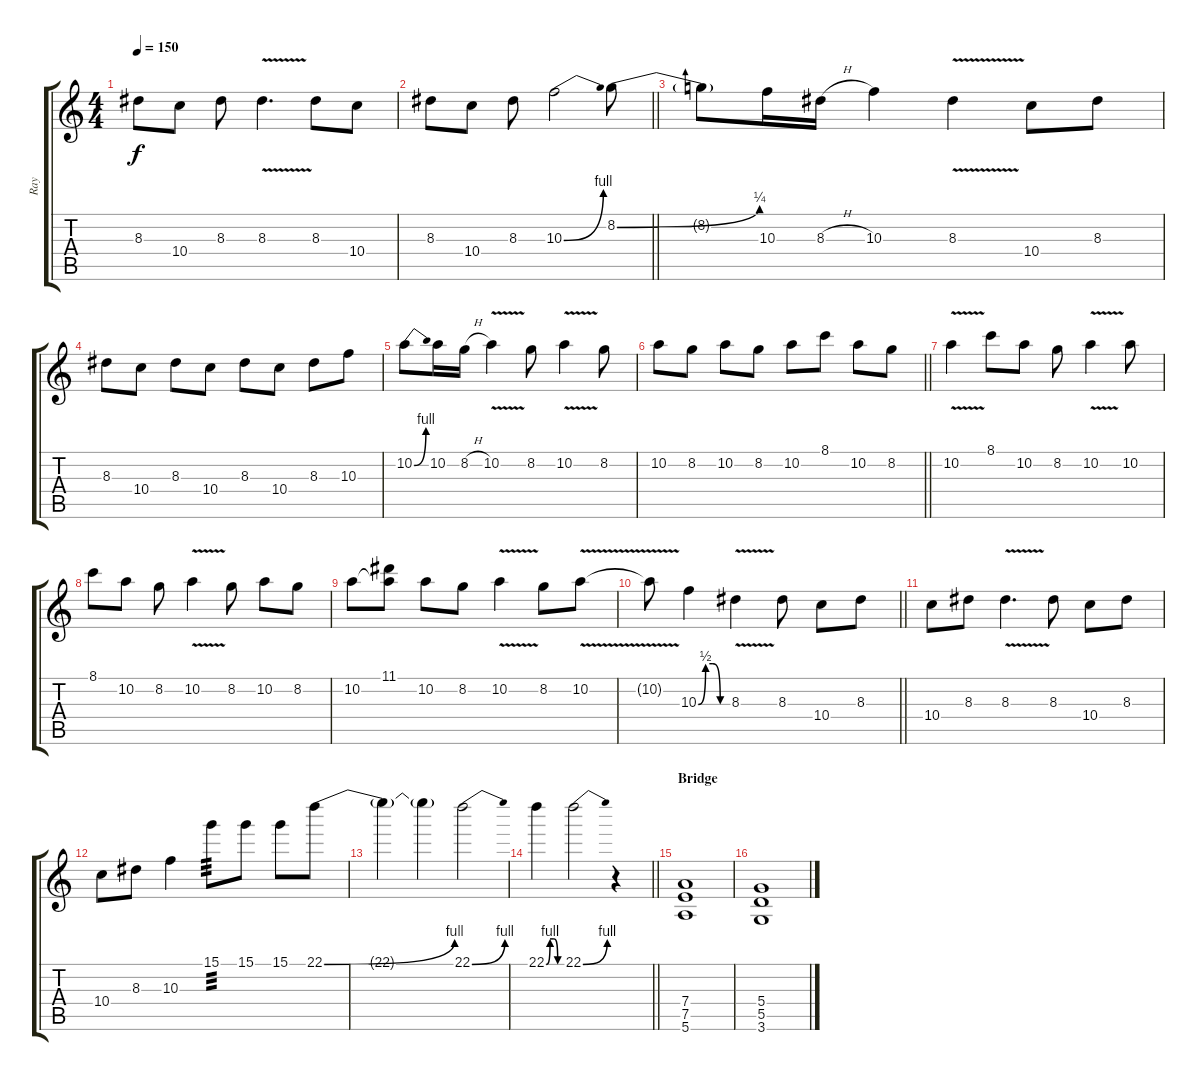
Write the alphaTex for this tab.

\track ("Ray" "Ray") {instrument distortionguitar}
\staff {score tabs}
\tuning (E4 B3 G3 D3 A2 E2) {hide}
\ts (4 4)
\tempo 150
\clef g2
\ks c
8.3.8{dy f} 10.4.8 8.3.8 8.3{v}.4{d} 8.3.8 10.4.8 |
\barLineRight lightlight
8.3.8 10.4.8 8.3.8 10.3{be (bend 0 0 60 4)}.2 8.2{be (bend 0 0 60 1)}.8 |
8.2{t}.8 10.3.16 8.3{h}.16 10.3.4 8.3{v}.4 10.4.8 8.3.8 |
8.3.8 10.4.8 8.3.8 10.4.8 8.3.8 10.4.8 8.3.8 10.3.8 |
10.2{be (bend 0 0 60 4)}.8 10.2.16 8.2{h}.16 10.2{v}.4 8.2.8 10.2{v}.4 8.2.8 |
\barLineRight lightlight
10.2.8 8.2.8 10.2.8 8.2.8 10.2.8 8.1.8 10.2.8 8.2.8 |
10.2{v}.4 8.1.8 10.2.8 8.2.8 10.2{v}.4 10.2.8 |
8.1.8 10.2.8 8.2.8 10.2{v}.4 8.2.8 10.2.8 8.2.8 |
10.2.8 (11.1 10.2{t}).8 10.2.8 8.2.8 10.2{v}.4 8.2.8 10.2{v}.8 |
\barLineRight lightlight
10.2{t}.8 10.3{be (custom 0 0 15 2 30 2 45 0 60 0)}.4 8.3{v}.4 8.3.8 10.4.8 8.3.8 |
10.4.8 8.3.8 8.3{v}.4{d} 8.3.8 10.4.8 8.3.8 |
10.4.8 8.3.8 10.3.4 15.1.8{tp 3} 15.1.8 15.1.8 22.1{be (bend 0 0 60 4)}.8 |
22.1{t}.4 22.1{t}.4 22.1{be (bend 0 0 60 4)}.2 |
\barLineRight lightlight
22.1{be (custom 0 0 15 4 30 4 45 0 60 0)}.4 22.1{be (bend 0 0 60 4)}.2 r.4 |
\section ("" "Bridge")
(7.4 7.5 5.6).1 |
(5.4 5.5 3.6).1
